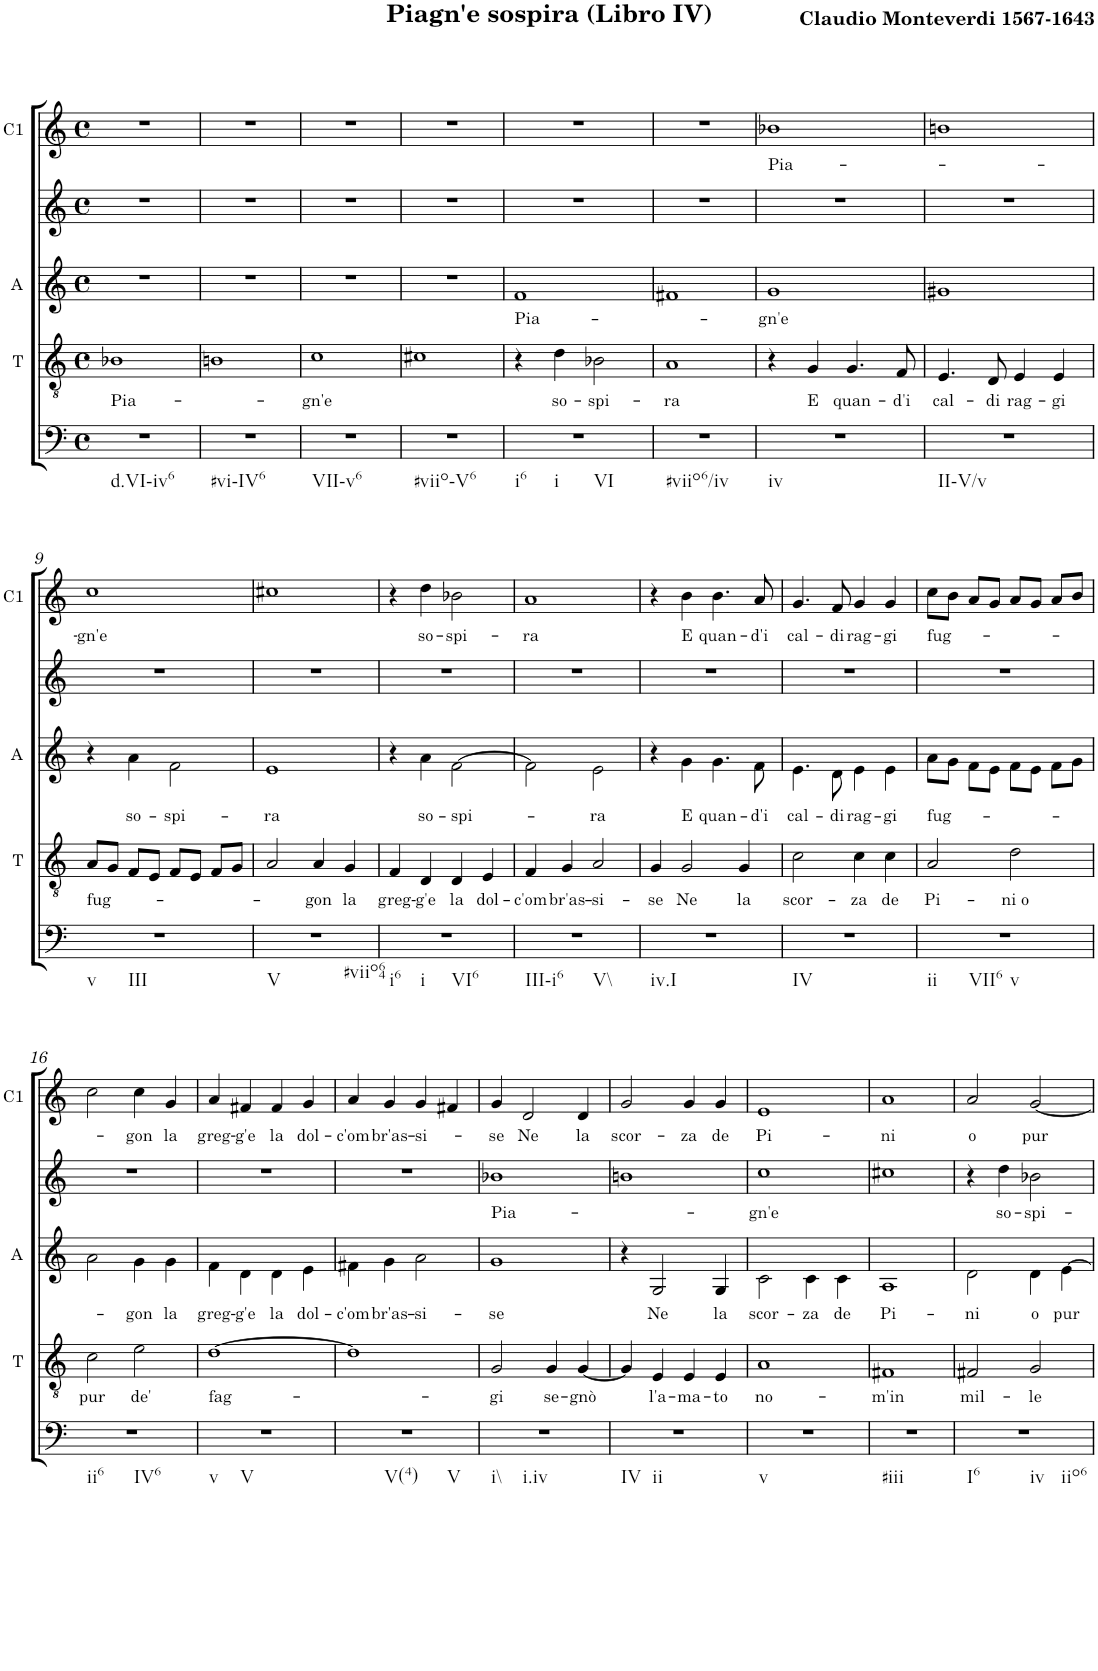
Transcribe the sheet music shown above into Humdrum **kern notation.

**kern	**kern	**text	**kern	**text	**kern	**text	**kern	**text
*part5	*part4	*part4	*part3	*part3	*part2	*part2	*part1	*part1
*staff5	*staff4	*staff4	*staff3	*staff3	*staff2	*staff2	*staff1	*staff1
*	*I"T	*	*I"A	*	*	*	*I"C1	*
*	*I'T	*	*I'A	*	*	*	*I'C1	*
*clefF4	*clefGv2	*	*clefG2	*	*clefG2	*	*clefG2	*
*k[]	*k[]	*	*k[]	*	*k[]	*	*k[]	*
*M4/4	*M4/4	*	*M4/4	*	*M4/4	*	*M4/4	*
*met(c)	*met(c)	*	*met(c)	*	*met(c)	*	*met(c)	*
=1	=1	=1	=1	=1	=1	=1	=1	=1
!	!	!LO:LY:b	!	!	!	!	!	!
1r	1B-X	Pia-	1r	.	1r	.	1r	.
=2	=2	=2	=2	=2	=2	=2	=2	=2
1r	1Bn	.	1r	.	1r	.	1r	.
=3	=3	=3	=3	=3	=3	=3	=3	=3
!	!	!LO:LY:b	!	!	!	!	!	!
1r	1c	-gn'e	1r	.	1r	.	1r	.
=4	=4	=4	=4	=4	=4	=4	=4	=4
1r	1c#X	.	1r	.	1r	.	1r	.
=5	=5	=5	=5	=5	=5	=5	=5	=5
!	!	!	!	!LO:LY:b	!	!	!	!
1r	4r	.	1f	Pia-	1r	.	1r	.
!	!	!LO:LY:b	!	!	!	!	!	!
.	4d\	so-	.	.	.	.	.	.
!	!	!LO:LY:b	!	!	!	!	!	!
.	2B-X\	-spi-	.	.	.	.	.	.
=6	=6	=6	=6	=6	=6	=6	=6	=6
!	!	!LO:LY:b	!	!	!	!	!	!
1r	1A	-ra	1f#X	.	1r	.	1r	.
=7	=7	=7	=7	=7	=7	=7	=7	=7
!	!	!	!	!LO:LY:b	!	!	!	!LO:LY:b
1r	4r	.	1g	-gn'e	1r	.	1b-X	Pia-
!	!	!LO:LY:b	!	!	!	!	!	!
.	4G/	E	.	.	.	.	.	.
!	!	!LO:LY:b	!	!	!	!	!	!
.	4.G/	quan-	.	.	.	.	.	.
!	!	!LO:LY:b	!	!	!	!	!	!
.	8F/	-d'i	.	.	.	.	.	.
=8	=8	=8	=8	=8	=8	=8	=8	=8
!	!	!LO:LY:b	!	!	!	!	!	!
1r	4.E/	cal-	1g#X	.	1r	.	1bn	.
!	!	!LO:LY:b	!	!	!	!	!	!
.	8D/	-di	.	.	.	.	.	.
!	!	!LO:LY:b	!	!	!	!	!	!
.	4E/	rag-	.	.	.	.	.	.
!	!	!LO:LY:b	!	!	!	!	!	!
.	4E/	-gi	.	.	.	.	.	.
!!LO:LB:g=z
=9	=9	=9	=9	=9	=9	=9	=9	=9
!	!	!LO:LY:b	!	!	!	!	!	!LO:LY:b
1r	8A/L	fug-	4r	.	1r	.	1cc	-gn'e
.	8G/J	.	.	.	.	.	.	.
!	!	!	!	!LO:LY:b	!	!	!	!
.	8F/L	.	4a\	so-	.	.	.	.
.	8E/J	.	.	.	.	.	.	.
!	!	!	!	!LO:LY:b	!	!	!	!
.	8F/L	.	2f\	-spi-	.	.	.	.
.	8E/J	.	.	.	.	.	.	.
.	8F/L	.	.	.	.	.	.	.
.	8G/J	.	.	.	.	.	.	.
=10	=10	=10	=10	=10	=10	=10	=10	=10
!	!	!	!	!LO:LY:b	!	!	!	!
1r	2A/	.	1e	-ra	1r	.	1cc#X	.
!	!	!LO:LY:b	!	!	!	!	!	!
.	4A/	-gon	.	.	.	.	.	.
!	!	!LO:LY:b	!	!	!	!	!	!
.	4G/	la	.	.	.	.	.	.
=11	=11	=11	=11	=11	=11	=11	=11	=11
!	!	!LO:LY:b	!	!	!	!	!	!
1r	4F/	greg-	4r	.	1r	.	4r	.
!	!	!LO:LY:b	!	!LO:LY:b	!	!	!	!LO:LY:b
.	4D/	-g'e	4a\	so-	.	.	4dd\	so-
!	!	!LO:LY:b	!	!LO:LY:b	!	!	!	!LO:LY:b
.	4D/	la	[2f\	-spi-	.	.	2b-X\	-spi-
!	!	!LO:LY:b	!	!	!	!	!	!
.	4E/	dol-	.	.	.	.	.	.
=12	=12	=12	=12	=12	=12	=12	=12	=12
!	!	!LO:LY:b	!	!	!	!	!	!LO:LY:b
1r	4F/	-c'om-	2f\]	.	1r	.	1a	-ra
!	!	!LO:LY:b	!	!	!	!	!	!
.	4G/	-br'as-	.	.	.	.	.	.
!	!	!LO:LY:b	!	!LO:LY:b	!	!	!	!
.	2A/	-si-	2e\	-ra	.	.	.	.
=13	=13	=13	=13	=13	=13	=13	=13	=13
!	!	!LO:LY:b	!	!	!	!	!	!
1r	4G/	-se	4r	.	1r	.	4r	.
!	!	!LO:LY:b	!	!LO:LY:b	!	!	!	!LO:LY:b
.	2G/	Ne	4g\	E	.	.	4b\	E
!	!	!	!	!LO:LY:b	!	!	!	!LO:LY:b
.	.	.	4.g\	quan-	.	.	4.b\	quan-
!	!	!LO:LY:b	!	!	!	!	!	!
.	4G/	la	.	.	.	.	.	.
!	!	!	!	!LO:LY:b	!	!	!	!LO:LY:b
.	.	.	8f\	-d'i	.	.	8a/	-d'i
=14	=14	=14	=14	=14	=14	=14	=14	=14
!	!	!LO:LY:b	!	!LO:LY:b	!	!	!	!LO:LY:b
1r	2c\	scor-	4.e\	cal-	1r	.	4.g/	cal-
!	!	!	!	!LO:LY:b	!	!	!	!LO:LY:b
.	.	.	8d\	-di	.	.	8f/	-di
!	!	!LO:LY:b	!	!LO:LY:b	!	!	!	!LO:LY:b
.	4c\	-za	4e\	rag-	.	.	4g/	rag-
!	!	!LO:LY:b	!	!LO:LY:b	!	!	!	!LO:LY:b
.	4c\	de	4e\	-gi	.	.	4g/	-gi
=15	=15	=15	=15	=15	=15	=15	=15	=15
!	!	!LO:LY:b	!	!LO:LY:b	!	!	!	!LO:LY:b
1r	2A/	Pi-	8a\L	fug-	1r	.	8cc\L	fug-
.	.	.	8g\J	.	.	.	8b\J	.
.	.	.	8f\L	.	.	.	8a/L	.
.	.	.	8e\J	.	.	.	8g/J	.
!	!	!LO:LY:b	!	!	!	!	!	!
.	2d\	ni o	8f\L	.	.	.	8a/L	.
.	.	.	8e\J	.	.	.	8g/J	.
.	.	.	8f\L	.	.	.	8a/L	.
.	.	.	8g\J	.	.	.	8b/J	.
!!LO:LB:g=z
=16	=16	=16	=16	=16	=16	=16	=16	=16
!	!	!LO:LY:b	!	!	!	!	!	!
1r	2c\	pur	2a\	.	1r	.	2cc\	.
!	!	!LO:LY:b	!	!LO:LY:b	!	!	!	!LO:LY:b
.	2e\	de'	4g\	-gon	.	.	4cc\	-gon
!	!	!	!	!LO:LY:b	!	!	!	!LO:LY:b
.	.	.	4g\	la	.	.	4g/	la
=17	=17	=17	=17	=17	=17	=17	=17	=17
!	!	!LO:LY:b	!	!LO:LY:b	!	!	!	!LO:LY:b
1r	[1d	fag-	4f\	greg-	1r	.	4a/	greg-
!	!	!	!	!LO:LY:b	!	!	!	!LO:LY:b
.	.	.	4d\	-g'e	.	.	4f#X/	-g'e
!	!	!	!	!LO:LY:b	!	!	!	!LO:LY:b
.	.	.	4d\	la	.	.	4f#/	la
!	!	!	!	!LO:LY:b	!	!	!	!LO:LY:b
.	.	.	4e\	dol-	.	.	4g/	dol-
=18	=18	=18	=18	=18	=18	=18	=18	=18
!	!	!	!	!LO:LY:b	!	!	!	!LO:LY:b
1r	1d]	.	4f#X\	-c'om-	1r	.	4a/	-c'om-
!	!	!	!	!LO:LY:b	!	!	!	!LO:LY:b
.	.	.	4g\	-br'as-	.	.	4g/	-br'as-
!	!	!	!	!LO:LY:b	!	!	!	!LO:LY:b
.	.	.	2a\	-si-	.	.	4g/	-si-
.	.	.	.	.	.	.	4f#X/	.
=19	=19	=19	=19	=19	=19	=19	=19	=19
!	!	!LO:LY:b	!	!LO:LY:b	!	!LO:LY:b	!	!LO:LY:b
1r	2G/	-gi	1g	-se	1b-X	Pia-	4g/	-se
!	!	!	!	!	!	!	!	!LO:LY:b
.	.	.	.	.	.	.	2d/	Ne
!	!	!LO:LY:b	!	!	!	!	!	!
.	4G/	se-	.	.	.	.	.	.
!	!	!LO:LY:b	!	!	!	!	!	!LO:LY:b
.	[4G/	-gnò	.	.	.	.	4d/	la
=20	=20	=20	=20	=20	=20	=20	=20	=20
!	!	!	!	!	!	!	!	!LO:LY:b
1r	4G/]	.	4r	.	1bn	.	2g/	scor-
!	!	!LO:LY:b	!	!LO:LY:b	!	!	!	!
.	4E/	l'a-	2G/	Ne	.	.	.	.
!	!	!LO:LY:b	!	!	!	!	!	!LO:LY:b
.	4E/	-ma-	.	.	.	.	4g/	-za
!	!	!LO:LY:b	!	!LO:LY:b	!	!	!	!LO:LY:b
.	4E/	-to	4G/	la	.	.	4g/	de
=21	=21	=21	=21	=21	=21	=21	=21	=21
!	!	!LO:LY:b	!	!LO:LY:b	!	!LO:LY:b	!	!LO:LY:b
1r	1A	no-	2c\	scor-	1cc	-gn'e	1e	Pi-
!	!	!	!	!LO:LY:b	!	!	!	!
.	.	.	4c\	-za	.	.	.	.
!	!	!	!	!LO:LY:b	!	!	!	!
.	.	.	4c\	de	.	.	.	.
=22	=22	=22	=22	=22	=22	=22	=22	=22
!	!	!LO:LY:b	!	!LO:LY:b	!	!	!	!LO:LY:b
1r	1F#X	-m'in	1A	Pi-	1cc#X	.	1a	-ni
=23	=23	=23	=23	=23	=23	=23	=23	=23
!	!	!LO:LY:b	!	!LO:LY:b	!	!	!	!LO:LY:b
1r	2F#X/	mil-	2d\	-ni	4r	.	2a/	o
!	!	!	!	!	!	!LO:LY:b	!	!
.	.	.	.	.	4dd\	so-	.	.
!	!	!LO:LY:b	!	!LO:LY:b	!	!LO:LY:b	!	!LO:LY:b
.	2G/	-le	4d\	o	2b-X\	-spi-	[2g/	pur
!	!	!	!	!LO:LY:b	!	!	!	!
.	.	.	[4e\	pur	.	.	.	.
=	=	=	=	=	=	=	=	=
*-	*-	*-	*-	*-	*-	*-	*-	*-
